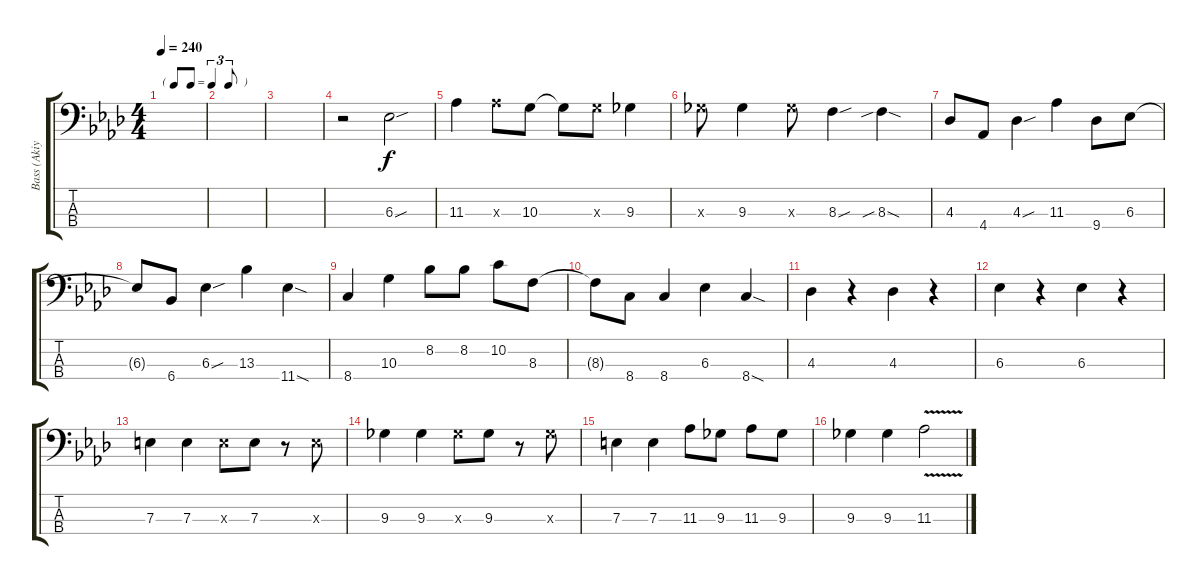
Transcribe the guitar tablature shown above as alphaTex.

\track ("Bass (Akiyama Mio)" "Bass (Akiy") {instrument electricbassfinger}
\staff {score tabs}
\tuning (G2 D2 A1 E1) {hide}
\ts (4 4)
\tf triplet8th
\tempo 240
\clef f4
\ks ab
|
|
|
r.2 6.3{sou}.2 |
11.3.4 11.3{x}.8 10.3.8 10.3{t}.8 10.3{x}.8 9.3.4 |
9.3{x}.8 9.3.4 9.3{x}.8 8.3{sou}.4 8.3{sib sod}.4 |
4.3.8 4.4.8 4.3{sou}.4 11.3.4 9.4.8 6.3.8 |
6.3{t}.8 6.4.8 6.3{sou}.4 13.3.4 11.4{sod}.4 |
8.4.4 10.3.4 8.2.8 8.2.8 10.2.8 8.3.8 |
8.3{t}.8 8.4.8 8.4.4 6.3.4 8.4{sod}.4 |
4.3.4 r.4 4.3.4 r.4 |
6.3.4 r.4 6.3.4 r.4 |
7.3.4 7.3.4 7.3{x}.8 7.3.8 r.8 7.3{x}.8 |
9.3.4 9.3.4 9.3{x}.8 9.3.8 r.8 9.3{x}.8 |
7.3.4 7.3.4 11.3.8 9.3.8 11.3.8 9.3.8 |
9.3.4 9.3.4 11.3{v}.2
